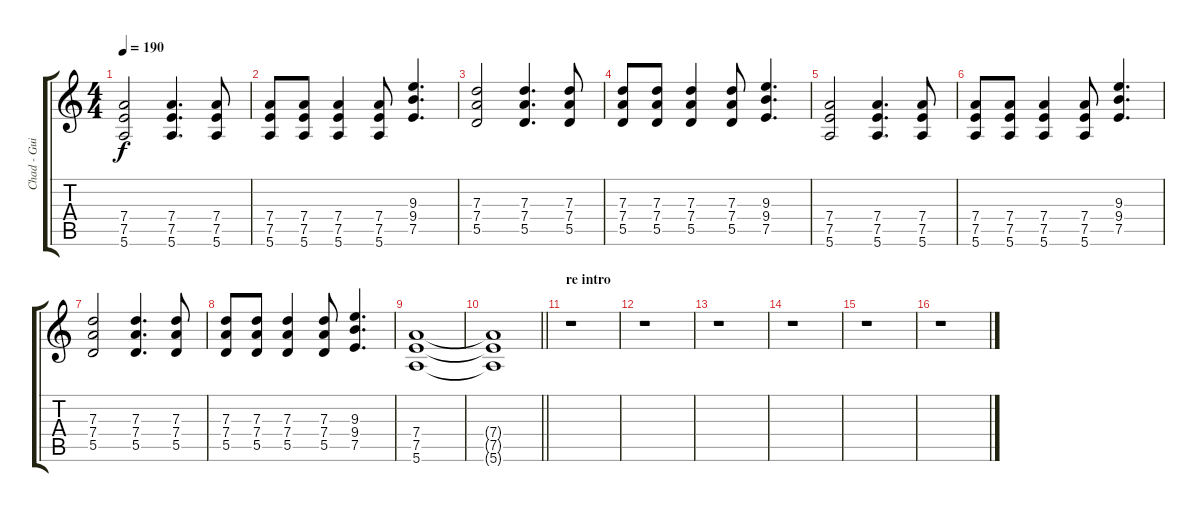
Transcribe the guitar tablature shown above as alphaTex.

\track ("Chad - Guitar" "Chad - Gui") {instrument distortionguitar}
\staff {score tabs}
\tuning (E4 B3 G3 D3 A2 E2) {hide}
\ts (4 4)
\tempo 190
\clef g2
\ks c
(7.4 7.5 5.6).2{dy f} (7.4 7.5 5.6).4{d} (7.4 7.5 5.6).8 |
(7.4 7.5 5.6).8 (7.4 7.5 5.6).8 (7.4 7.5 5.6).4 (7.4 7.5 5.6).8 (9.3 9.4 7.5).4{d} |
(7.3 7.4 5.5).2 (7.3 7.4 5.5).4{d} (7.3 7.4 5.5).8 |
(7.3 7.4 5.5).8 (7.3 7.4 5.5).8 (7.3 7.4 5.5).4 (7.3 7.4 5.5).8 (9.3 9.4 7.5).4{d} |
(7.4 7.5 5.6).2 (7.4 7.5 5.6).4{d} (7.4 7.5 5.6).8 |
(7.4 7.5 5.6).8 (7.4 7.5 5.6).8 (7.4 7.5 5.6).4 (7.4 7.5 5.6).8 (9.3 9.4 7.5).4{d} |
(7.3 7.4 5.5).2 (7.3 7.4 5.5).4{d} (7.3 7.4 5.5).8 |
(7.3 7.4 5.5).8 (7.3 7.4 5.5).8 (7.3 7.4 5.5).4 (7.3 7.4 5.5).8 (9.3 9.4 7.5).4{d} |
(7.4 7.5 5.6).1 |
\barLineRight lightlight
(7.4{t} 7.5{t} 5.6{t}).1 |
\section ("" "re intro")
r.1 |
r.1 |
r.1 |
r.1 |
r.1 |
r.1
